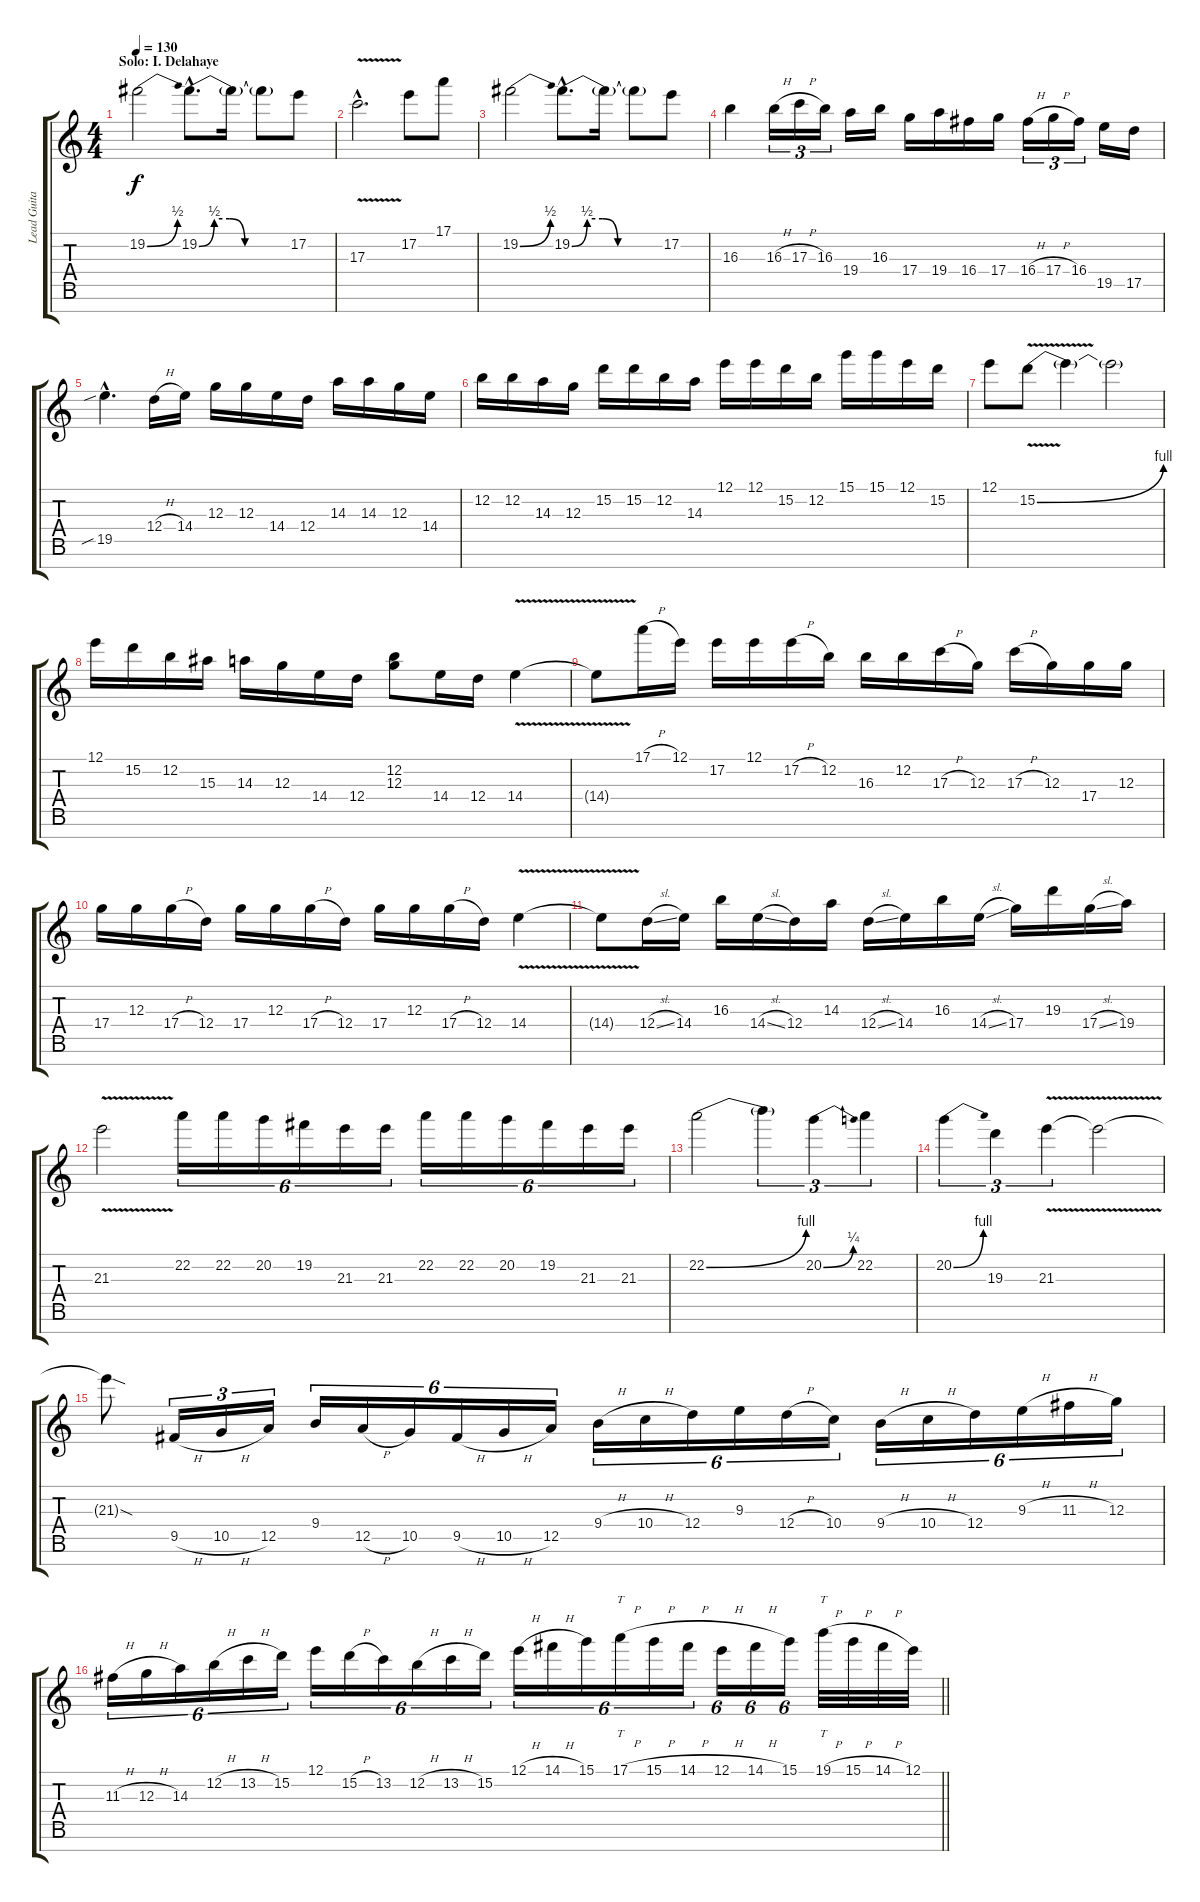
\track ("Lead Guitar" "Lead Guita") {instrument distortionguitar}
\staff {score tabs}
\tuning (E4 B3 G3 D3 A2 E2 B1) {hide}
\ts (4 4)
\section ("" "Solo: I. Delahaye")
\tempo 130
\clef g2
\ks c
19.2{be (bend 0 0 60 2)}.2{dy f} 19.2{be (custom 0 0 10 2 20 2 30 0 60 0) hac}.8{d} 19.2{t}.16 19.2{t}.8 17.2.8 |
17.3{v hac}.2{d} 17.2.8 17.1.8 |
19.2{be (bend 0 0 60 2)}.2 19.2{be (custom 0 0 10 2 20 2 30 0 60 0) hac}.8{d} 19.2{t}.16 19.2{t}.8 17.2.8 |
16.3.4 16.3{h}.16{tu (3 2)} 17.3{h}.16{tu (3 2)} 16.3.16{tu (3 2)} 19.4.16 16.3.16 17.4.16 19.4.16 16.4.16 17.4.16 16.4{h}.16{tu (3 2)} 17.4{h}.16{tu (3 2)} 16.4.16{tu (3 2)} 19.5.16 17.5.16 |
19.5{sib hac}.4{d} 12.4{h}.16 14.4.16 12.3.16 12.3.16 14.4.16 12.4.16 14.3.16 14.3.16 12.3.16 14.4.16 |
12.2.16 12.2.16 14.3.16 12.3.16 15.2.16 15.2.16 12.2.16 14.3.16 12.1.16 12.1.16 15.2.16 12.2.16 15.1.16 15.1.16 12.1.16 15.2.16 |
12.1.8 15.2{be (bend 0 0 60 4) v}.8 15.2{t}.4 15.2{t}.2 |
12.1.16 15.2.16 12.2.16 15.3.16 14.3.16 12.3.16 14.4.16 12.4.16 (12.2 12.3).8 14.4.16 12.4.16 14.4{v}.4 |
14.4{t}.8 17.1{h}.16 12.1.16 17.2.16 12.1.16 17.2{h}.16 12.2.16 16.3.16 12.2.16 17.3{h}.16 12.3.16 17.3{h}.16 12.3.16 17.4.16 12.3.16 |
17.4.16 12.3.16 17.4{h}.16 12.4.16 17.4.16 12.3.16 17.4{h}.16 12.4.16 17.4.16 12.3.16 17.4{h}.16 12.4.16 14.4{v}.4 |
14.4{t}.8 12.4{sl}.16 14.4.16 16.3.16 14.4{sl}.16 12.4.16 14.3.16 12.4{sl}.16 14.4.16 16.3.16 14.4{sl}.16 17.4.16 19.3.16 17.4{sl}.16 19.4.16 |
21.3{v}.2 22.2.16{tu (6 4)} 22.2.16{tu (6 4)} 20.2.16{tu (6 4)} 19.2.16{tu (6 4)} 21.3.16{tu (6 4)} 21.3.16{tu (6 4)} 22.2.16{tu (6 4)} 22.2.16{tu (6 4)} 20.2.16{tu (6 4)} 19.2.16{tu (6 4)} 21.3.16{tu (6 4)} 21.3.16{tu (6 4)} |
22.2{be (bend 0 0 60 4)}.2 22.2{t}.4{tu (3 2)} 20.2{be (bend 0 0 60 1)}.4{tu (3 2)} 22.2.4{tu (3 2)} |
20.2{be (bend 0 0 60 4)}.4{tu (3 2)} 19.3.4{tu (3 2)} 21.3{v}.4{tu (3 2)} 21.3{t}.2 |
21.3{sod t}.8 9.5{h}.16{tu (3 2)} 10.5{h}.16{tu (3 2)} 12.5.16{tu (3 2)} 9.4.16{tu (6 4)} 12.5{h}.16{tu (6 4)} 10.5.16{tu (6 4)} 9.5{h}.16{tu (6 4)} 10.5{h}.16{tu (6 4)} 12.5.16{tu (6 4)} 9.4{h}.16{tu (6 4)} 10.4{h}.16{tu (6 4)} 12.4.16{tu (6 4)} 9.3.16{tu (6 4)} 12.4{h}.16{tu (6 4)} 10.4.16{tu (6 4)} 9.4{h}.16{tu (6 4)} 10.4{h}.16{tu (6 4)} 12.4.16{tu (6 4)} 9.3{h}.16{tu (6 4)} 11.3{h}.16{tu (6 4)} 12.3.16{tu (6 4)} |
\barLineRight lightlight
11.3{h}.16{tu (6 4)} 12.3{h}.16{tu (6 4)} 14.3.16{tu (6 4)} 12.2{h}.16{tu (6 4)} 13.2{h}.16{tu (6 4)} 15.2.16{tu (6 4)} 12.1.16{tu (6 4)} 15.2{h}.16{tu (6 4)} 13.2.16{tu (6 4)} 12.2{h}.16{tu (6 4)} 13.2{h}.16{tu (6 4)} 15.2.16{tu (6 4)} 12.1{h}.16{tu (6 4)} 14.1{h}.16{tu (6 4)} 15.1.16{tu (6 4)} 17.1{h}.16{tt tu (6 4)} 15.1{h}.16{tu (6 4)} 14.1{h}.16{tu (6 4)} 12.1{h}.16{tu (6 4)} 14.1{h}.16{tu (6 4)} 15.1.16{tu (6 4)} 19.1{h}.32{tt} 15.1{h}.32 14.1{h}.32 12.1.32
